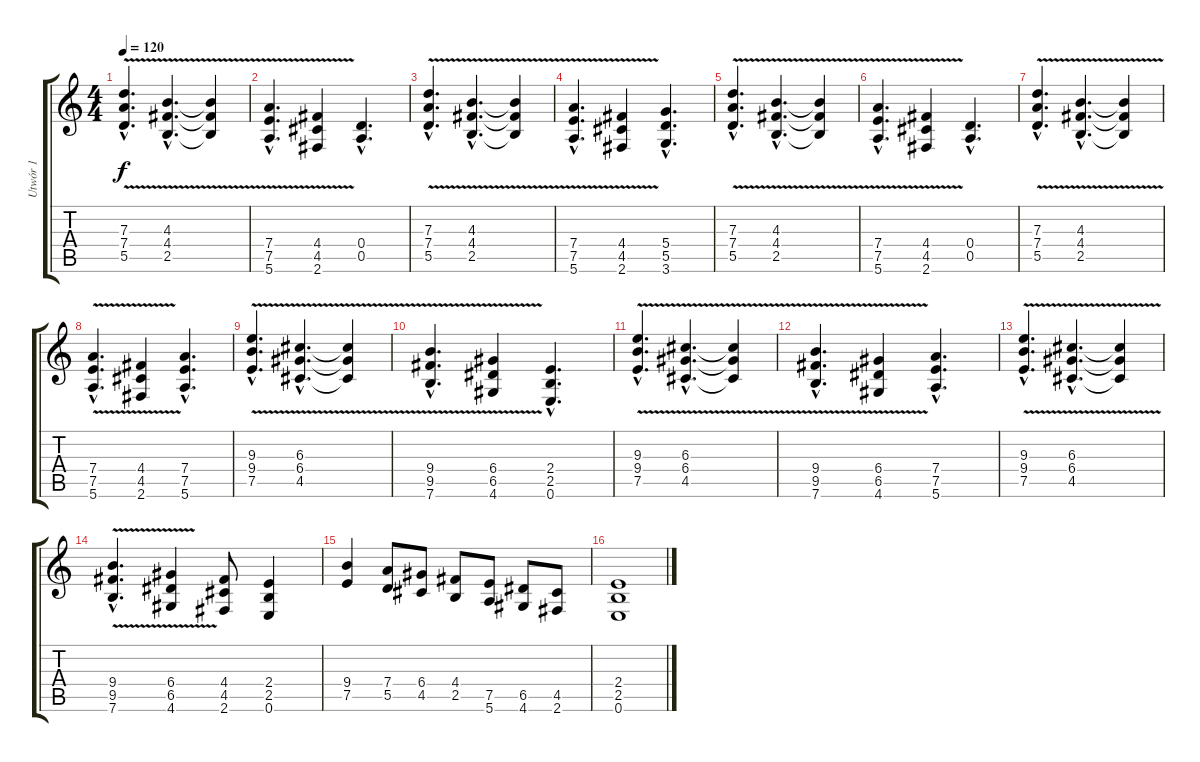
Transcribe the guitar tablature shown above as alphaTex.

\track ("Utwór 1" "Utwór 1") {instrument acousticguitarnylon}
\staff {score tabs}
\tuning (E4 B3 G3 D3 A2 E2) {hide}
\ts (4 4)
\tempo 120
\clef g2
\ks c
(7.3{v hac} 7.4{v hac} 5.5{v hac}).4{d dy f} (4.3{v hac} 4.4{v hac} 2.5{v hac}).4{d} (4.3{t} 4.4{t} 2.5{t}).4 |
(7.4{v hac} 7.5{v hac} 5.6{v hac}).4{d} (4.4{v} 4.5{v} 2.6{v}).4 (0.4{hac} 0.5{hac}).4{d} |
(7.3{v hac} 7.4{v hac} 5.5{v hac}).4{d} (4.3{v hac} 4.4{v hac} 2.5{v hac}).4{d} (4.3{t} 4.4{t} 2.5{t}).4 |
(7.4{v hac} 7.5{v hac} 5.6{v hac}).4{d} (4.4{v} 4.5{v} 2.6{v}).4 (5.4{hac} 5.5{hac} 3.6{hac}).4{d} |
(7.3{v hac} 7.4{v hac} 5.5{v hac}).4{d} (4.3{v hac} 4.4{v hac} 2.5{v hac}).4{d} (4.3{t} 4.4{t} 2.5{t}).4 |
(7.4{v hac} 7.5{v hac} 5.6{v hac}).4{d} (4.4{v} 4.5{v} 2.6{v}).4 (0.4{hac} 0.5{hac}).4{d} |
(7.3{v hac} 7.4{v hac} 5.5{v hac}).4{d} (4.3{v hac} 4.4{v hac} 2.5{v hac}).4{d} (4.3{t} 4.4{t} 2.5{t}).4 |
(7.4{v hac} 7.5{v hac} 5.6{v hac}).4{d} (4.4{v} 4.5{v} 2.6{v}).4 (7.4{hac} 7.5{hac} 5.6{hac}).4{d} |
(9.3{v hac} 9.4{v hac} 7.5{v hac}).4{d} (6.3{v hac} 6.4{v hac} 4.5{v hac}).4{d} (6.3{t} 6.4{t} 4.5{t}).4 |
(9.4{v hac} 9.5{v hac} 7.6{v hac}).4{d} (6.4{v} 6.5{v} 4.6{v}).4 (2.4{hac} 2.5{hac} 0.6{hac}).4{d} |
(9.3{v hac} 9.4{v hac} 7.5{v hac}).4{d} (6.3{v hac} 6.4{v hac} 4.5{v hac}).4{d} (6.3{t} 6.4{t} 4.5{t}).4 |
(9.4{v hac} 9.5{v hac} 7.6{v hac}).4{d} (6.4{v} 6.5{v} 4.6{v}).4 (7.4{hac} 7.5{hac} 5.6{hac}).4{d} |
(9.3{v hac} 9.4{v hac} 7.5{v hac}).4{d} (6.3{v hac} 6.4{v hac} 4.5{v hac}).4{d} (6.3{t} 6.4{t} 4.5{t}).4 |
(9.4{v hac} 9.5{v hac} 7.6{v hac}).4{d} (6.4{v} 6.5{v} 4.6{v}).4 (4.4 4.5 2.6).8 (2.4 2.5 0.6).4 |
(9.4 7.5).4 (7.4 5.5).8 (6.4 4.5).8 (4.4 2.5).8 (7.5 5.6).8 (6.5 4.6).8 (4.5 2.6).8 |
(2.4 2.5 0.6).1
